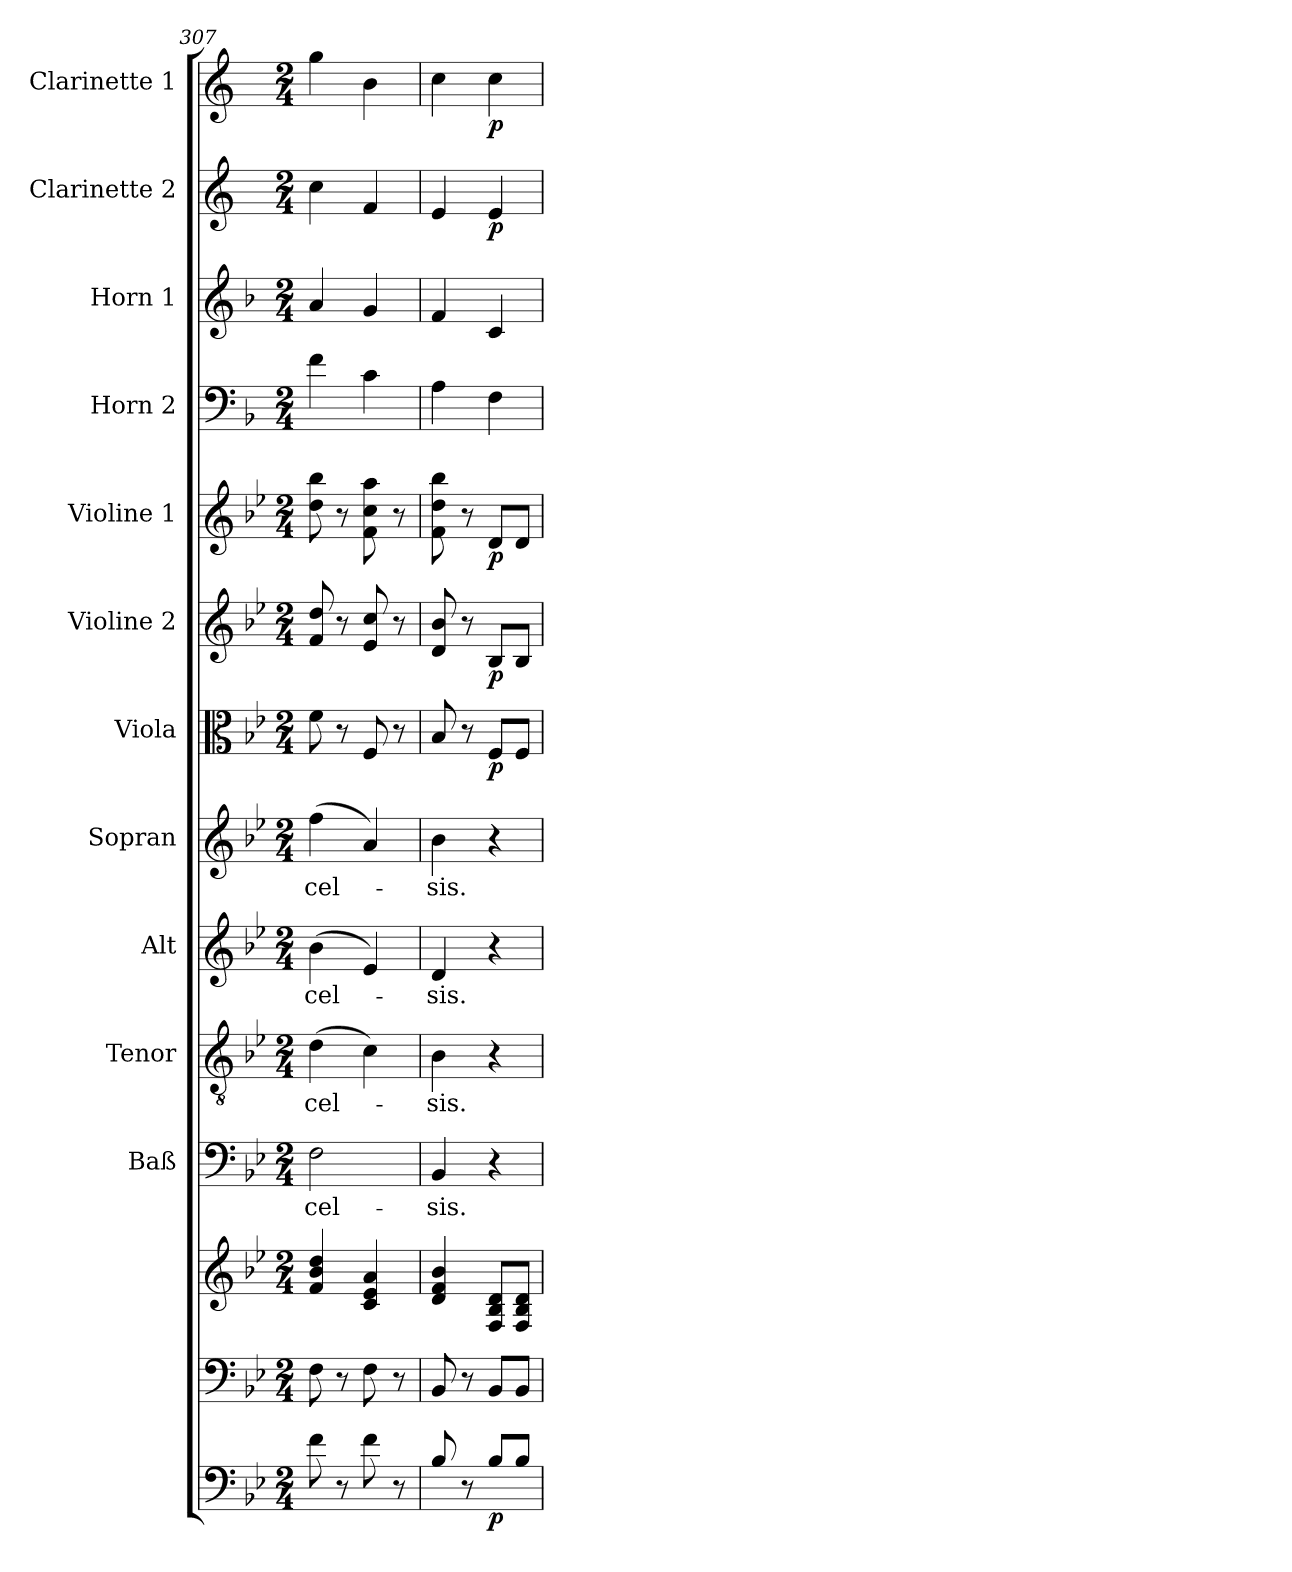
**kern	**dynam	**kern	**kern	**kern	**text	**kern	**text	**kern	**text	**kern	**text	**kern	**dynam	**kern	**dynam	**kern	**dynam	**kern	**kern	**kern	**dynam	**kern	**dynam
*part13	*part13	*part12	*part12	*part11	*part11	*part10	*part10	*part9	*part9	*part8	*part8	*part7	*part7	*part6	*part6	*part5	*part5	*part4	*part3	*part2	*part2	*part1	*part1
*staff14	*staff14	*staff13	*staff12	*staff11	*staff11	*staff10	*staff10	*staff9	*staff9	*staff8	*staff8	*staff7	*staff7	*staff6	*staff6	*staff5	*staff5	*staff4	*staff3	*staff2	*staff2	*staff1	*staff1
*	*	*	*	*I"Baß	*	*I"Tenor	*	*I"Alt	*	*I"Sopran	*	*I"Viola	*	*I"Violine 2	*	*I"Violine 1	*	*I"Horn 2	*I"Horn 1	*I"Clarinette 2	*	*I"Clarinette 1	*
*	*	*	*	*I'Baß	*	*I'Ten	*	*I'Alt	*	*I'Sop	*	*I'Vla.	*	*I'Vln. 2	*	*I'Vln. 1	*	*I'Hrn. 2	*I'Hrn. 1	*	*	*	*
*clefF4	*	*clefF4	*clefG2	*clefF4	*	*clefGv2	*	*clefG2	*	*clefG2	*	*clefC3	*	*clefG2	*	*clefG2	*	*clefF4	*clefG2	*clefG2	*	*clefG2	*
*ITrd7c12	*	*	*	*	*	*	*	*	*	*	*	*	*	*	*	*	*	*ITrd4c7	*ITrd4c7	*ITrd1c2	*	*ITrd1c2	*
*k[b-e-]	*	*k[b-e-]	*k[b-e-]	*k[b-e-]	*	*k[b-e-]	*	*k[b-e-]	*	*k[b-e-]	*	*k[b-e-]	*	*k[b-e-]	*	*k[b-e-]	*	*k[b-e-]	*k[b-e-]	*k[b-e-]	*	*k[b-e-]	*
*B-:	*	*B-:	*B-:	*B-:	*	*B-:	*	*B-:	*	*B-:	*	*B-:	*	*B-:	*	*B-:	*	*B-:	*B-:	*B-:	*	*B-:	*
*M2/4	*	*M2/4	*M2/4	*M2/4	*	*M2/4	*	*M2/4	*	*M2/4	*	*M2/4	*	*M2/4	*	*M2/4	*	*M2/4	*M2/4	*M2/4	*	*M2/4	*
=307	=307	=307	=307	=307	=307	=307	=307	=307	=307	=307	=307	=307	=307	=307	=307	=307	=307	=307	=307	=307	=307	=307	=307
!	!	!	!	!	!LO:LY:b	!	!LO:LY:b	!	!LO:LY:b	!	!LO:LY:b	!	!	!	!	!	!	!	!	!	!	!	!
8F\	.	8F\	4f/ 4b-/ 4dd/	2F\	-cel-	(>4d\	-cel-	(>4b-\	-cel-	(>4ff\	-cel-	8f\	.	8f/ 8dd/	.	8dd\ 8bb-\	.	4B-\	4d/	4b-\	.	4ff\	.
8r	.	8r	.	.	.	.	.	.	.	.	.	8r	.	8r	.	8r	.	.	.	.	.	.	.
8F\	.	8F\	4c/ 4e-/ 4a/	.	.	4c\)	.	4e-/)	.	4a/)	.	8F/	.	8e-/ 8cc/	.	8f\ 8cc\ 8aa\	.	4F\	4c/	4e-/	.	4a\	.
8r	.	8r	.	.	.	.	.	.	.	.	.	8r	.	8r	.	8r	.	.	.	.	.	.	.
=308	=308	=308	=308	=308	=308	=308	=308	=308	=308	=308	=308	=308	=308	=308	=308	=308	=308	=308	=308	=308	=308	=308	=308
!	!	!	!	!	!LO:LY:b	!	!LO:LY:b	!	!LO:LY:b	!	!LO:LY:b	!	!	!	!	!	!	!	!	!	!	!	!
8BB-/	.	8BB-/	4d/ 4f/ 4b-/	4BB-/	-sis.	4B-\	-sis.	4d/	-sis.	4b-\	-sis.	8B-/	.	8d/ 8b-/	.	8f\ 8dd\ 8bb-\	.	4D\	4B-/	4d/	.	4b-\	.
8r	.	8r	.	.	.	.	.	.	.	.	.	8r	.	8r	.	8r	.	.	.	.	.	.	.
!	!LO:DY:b	!	!	!	!	!	!	!	!	!	!	!	!LO:DY:b	!	!LO:DY:b	!	!LO:DY:b	!	!	!	!LO:DY:b	!	!LO:DY:b
8BB-/L	p	8BB-/L	8F/ 8B-/ 8d/L	4r	.	4r	.	4r	.	4r	.	8F/L	p	8B-/L	p	8d/L	p	4BB-\	4F/	4d/	p	4b-\	p
8BB-/J	.	8BB-/J	8F/ 8B-/ 8d/J	.	.	.	.	.	.	.	.	8F/J	.	8B-/J	.	8d/J	.	.	.	.	.	.	.
=	=	=	=	=	=	=	=	=	=	=	=	=	=	=	=	=	=	=	=	=	=	=	=
*-	*-	*-	*-	*-	*-	*-	*-	*-	*-	*-	*-	*-	*-	*-	*-	*-	*-	*-	*-	*-	*-	*-	*-
